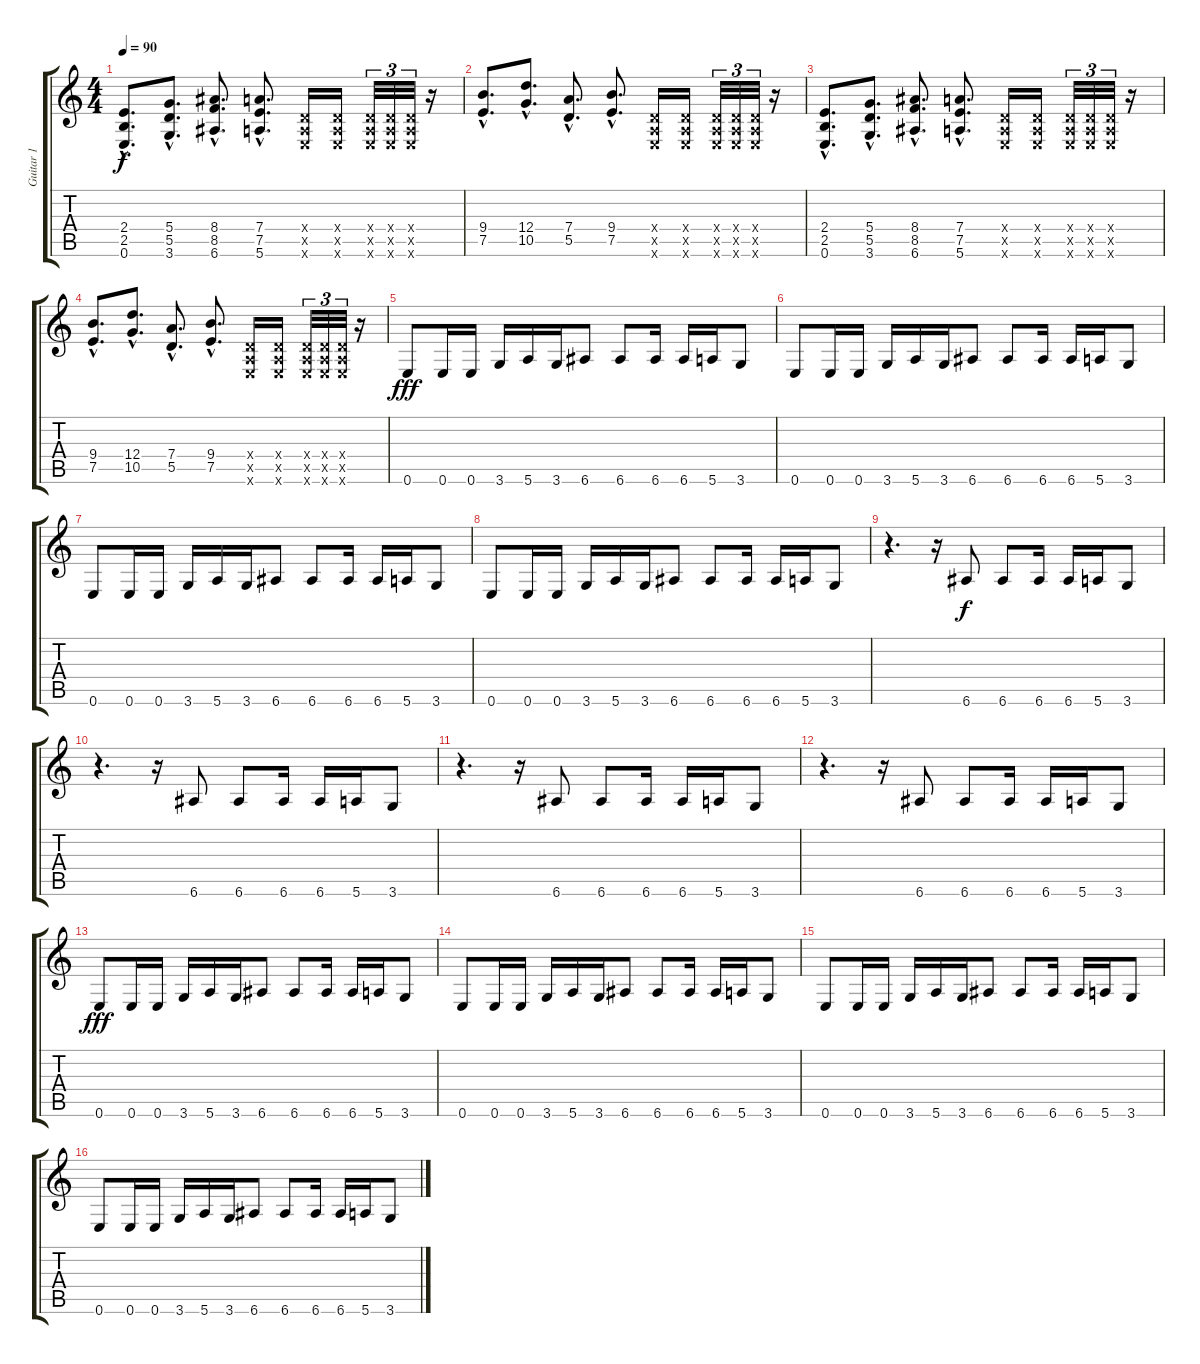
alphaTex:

\track ("Guitar 1" "Guitar 1") {instrument overdrivenguitar}
\staff {score tabs}
\tuning (E4 B3 G3 D3 A2 E2) {hide}
\ts (4 4)
\tempo 90
\clef g2
\ks c
(2.4{hac} 2.5{hac} 0.6{hac}).8{d dy f} (5.4{hac} 5.5{hac} 3.6{hac}).8{d} (8.4{hac} 8.5{hac} 6.6{hac}).8{d} (7.4{hac} 7.5{hac} 5.6{hac}).8{d} (0.4{x} 0.5{x} 0.6{x}).16 (0.4{x} 0.5{x} 0.6{x}).16 (0.4{x} 0.5{x} 0.6{x}).32{tu (3 2)} (0.4{x} 0.5{x} 0.6{x}).32{tu (3 2)} (0.4{x} 0.5{x} 0.6{x}).32{tu (3 2)} r.16 |
(9.4{hac} 7.5{hac}).8{d} (12.4{hac} 10.5{hac}).8{d} (7.4{hac} 5.5{hac}).8{d} (9.4{hac} 7.5{hac}).8{d} (0.4{x} 0.5{x} 0.6{x}).16 (0.4{x} 0.5{x} 0.6{x}).16 (0.4{x} 0.5{x} 0.6{x}).32{tu (3 2)} (0.4{x} 0.5{x} 0.6{x}).32{tu (3 2)} (0.4{x} 0.5{x} 0.6{x}).32{tu (3 2)} r.16 |
(2.4{hac} 2.5{hac} 0.6{hac}).8{d} (5.4{hac} 5.5{hac} 3.6{hac}).8{d} (8.4{hac} 8.5{hac} 6.6{hac}).8{d} (7.4{hac} 7.5{hac} 5.6{hac}).8{d} (0.4{x} 0.5{x} 0.6{x}).16 (0.4{x} 0.5{x} 0.6{x}).16 (0.4{x} 0.5{x} 0.6{x}).32{tu (3 2)} (0.4{x} 0.5{x} 0.6{x}).32{tu (3 2)} (0.4{x} 0.5{x} 0.6{x}).32{tu (3 2)} r.16 |
(9.4{hac} 7.5{hac}).8{d} (12.4{hac} 10.5{hac}).8{d} (7.4{hac} 5.5{hac}).8{d} (9.4{hac} 7.5{hac}).8{d} (0.4{x} 0.5{x} 0.6{x}).16 (0.4{x} 0.5{x} 0.6{x}).16 (0.4{x} 0.5{x} 0.6{x}).32{tu (3 2)} (0.4{x} 0.5{x} 0.6{x}).32{tu (3 2)} (0.4{x} 0.5{x} 0.6{x}).32{tu (3 2)} r.16 |
0.6.8{dy fff} 0.6.16 0.6.16 3.6.16 5.6.16 3.6.16 6.6.8 6.6.8 6.6.16 6.6.16 5.6.16 3.6.8 |
0.6.8 0.6.16 0.6.16 3.6.16 5.6.16 3.6.16 6.6.8 6.6.8 6.6.16 6.6.16 5.6.16 3.6.8 |
0.6.8 0.6.16 0.6.16 3.6.16 5.6.16 3.6.16 6.6.8 6.6.8 6.6.16 6.6.16 5.6.16 3.6.8 |
0.6.8 0.6.16 0.6.16 3.6.16 5.6.16 3.6.16 6.6.8 6.6.8 6.6.16 6.6.16 5.6.16 3.6.8 |
r.4{d} r.16 6.6.8{dy f} 6.6.8 6.6.16 6.6.16 5.6.16 3.6.8 |
r.4{d} r.16 6.6.8 6.6.8 6.6.16 6.6.16 5.6.16 3.6.8 |
r.4{d} r.16 6.6.8 6.6.8 6.6.16 6.6.16 5.6.16 3.6.8 |
r.4{d} r.16 6.6.8 6.6.8 6.6.16 6.6.16 5.6.16 3.6.8 |
0.6.8{dy fff} 0.6.16 0.6.16 3.6.16 5.6.16 3.6.16 6.6.8 6.6.8 6.6.16 6.6.16 5.6.16 3.6.8 |
0.6.8 0.6.16 0.6.16 3.6.16 5.6.16 3.6.16 6.6.8 6.6.8 6.6.16 6.6.16 5.6.16 3.6.8 |
0.6.8 0.6.16 0.6.16 3.6.16 5.6.16 3.6.16 6.6.8 6.6.8 6.6.16 6.6.16 5.6.16 3.6.8 |
0.6.8 0.6.16 0.6.16 3.6.16 5.6.16 3.6.16 6.6.8 6.6.8 6.6.16 6.6.16 5.6.16 3.6.8
